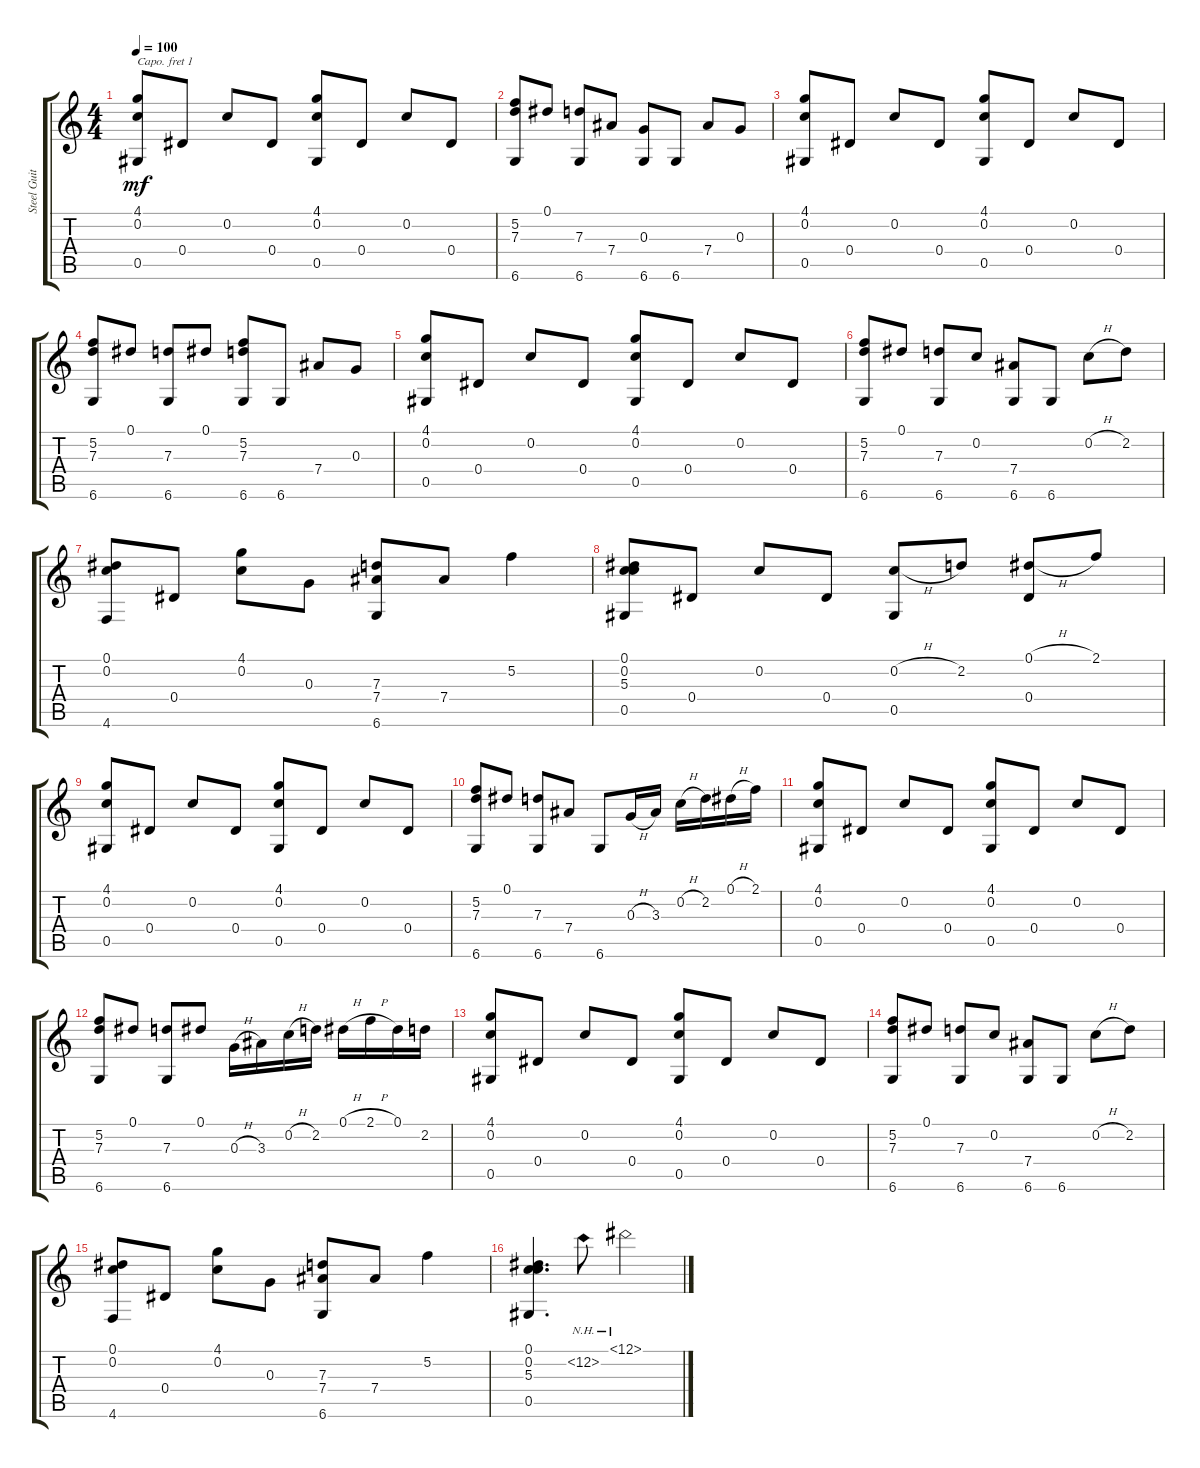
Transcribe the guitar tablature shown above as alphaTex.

\track ("Steel Guitar" "Steel Guit") {instrument acousticguitarsteel}
\staff {score tabs}
\capo 1
\tuning (D4 B3 Gb3 D3 G2 C2) {hide}
\ts (4 4)
\tempo 100
\clef g2
\ks c
(4.1 0.2 0.5).8{dy mf} 0.4.8 0.2.8 0.4.8 (4.1 0.2 0.5).8 0.4.8 0.2.8 0.4.8 |
(5.2 7.3 6.6).8 0.1.8 (7.3 6.6).8 7.4.8 (0.3 6.6).8 6.6.8 7.4.8 0.3.8 |
(4.1 0.2 0.5).8 0.4.8 0.2.8 0.4.8 (4.1 0.2 0.5).8 0.4.8 0.2.8 0.4.8 |
(5.2 7.3 6.6).8 0.1.8 (7.3 6.6).8 0.1.8 (5.2 7.3 6.6).8 6.6.8 7.4.8 0.3.8 |
(4.1 0.2 0.5).8 0.4.8 0.2.8 0.4.8 (4.1 0.2 0.5).8 0.4.8 0.2.8 0.4.8 |
(5.2 7.3 6.6).8 0.1.8 (7.3 6.6).8 0.2.8 (7.4 6.6).8 6.6.8 0.2{h}.8 2.2.8 |
(0.1 0.2 4.6).8 0.4.8 (4.1 0.2).8 0.3.8 (7.3 7.4 6.6).8 7.4.8 5.2.4 |
(0.1 0.2 5.3 0.5).8 0.4.8 0.2.8 0.4.8 (0.2{h} 0.5).8 2.2.8 (0.1{h} 0.4).8 2.1.8 |
(4.1 0.2 0.5).8 0.4.8 0.2.8 0.4.8 (4.1 0.2 0.5).8 0.4.8 0.2.8 0.4.8 |
(5.2 7.3 6.6).8 0.1.8 (7.3 6.6).8 7.4.8 6.6.8 0.3{h}.16 3.3.16 0.2{h}.16 2.2.16 0.1{h}.16 2.1.16 |
(4.1 0.2 0.5).8 0.4.8 0.2.8 0.4.8 (4.1 0.2 0.5).8 0.4.8 0.2.8 0.4.8 |
(5.2 7.3 6.6).8 0.1.8 (7.3 6.6).8 0.1.8 0.3{h}.16 3.3.16 0.2{h}.16 2.2.16 0.1{h}.16 2.1{h}.16 0.1.16 2.2.16 |
(4.1 0.2 0.5).8 0.4.8 0.2.8 0.4.8 (4.1 0.2 0.5).8 0.4.8 0.2.8 0.4.8 |
(5.2 7.3 6.6).8 0.1.8 (7.3 6.6).8 0.2.8 (7.4 6.6).8 6.6.8 0.2{h}.8 2.2.8 |
(0.1 0.2 4.6).8 0.4.8 (4.1 0.2).8 0.3.8 (7.3 7.4 6.6).8 7.4.8 5.2.4 |
(0.1 0.2 5.3 0.5).4{d} 12.2{nh}.8 12.1{nh}.2
